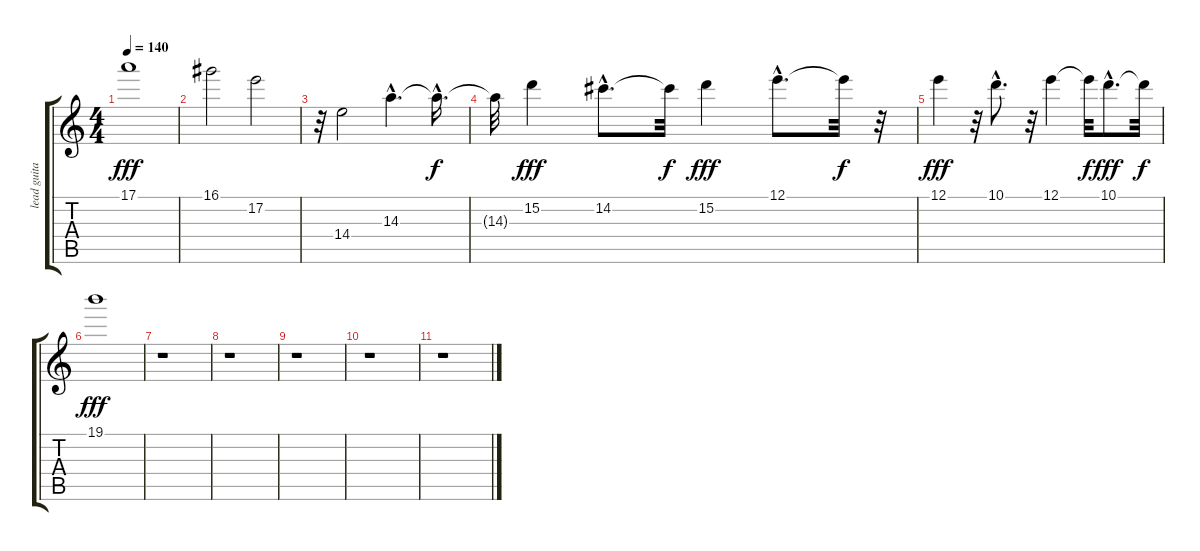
\track ("lead guitar" "lead guita") {instrument overdrivenguitar}
\staff {score tabs}
\tuning (E4 B3 G3 D3 A2 E2) {hide}
\ts (4 4)
\tempo 140
\clef g2
\ks c
17.1.1{dy fff} |
16.1.2 17.2.2 |
r.32 14.4.2 14.3{hac}.4{d} 14.3{hac t}.16{d dy f} |
14.3{t}.32 15.2.4{dy fff} 14.2{hac}.8{d} 14.2{t}.32{dy f} 15.2.4{dy fff} 12.1{hac}.8{d} 12.1{t}.32{dy f} r.32 |
12.1.4{dy fff} r.32 10.1{hac}.8{d} r.32 12.1.4 12.1{t}.32{dy f} 10.1{hac}.8{d dy fff} 10.1{t}.32{dy f} |
19.1.1{dy fff} |
r.1 |
r.1 |
r.1 |
r.1 |
r.1
